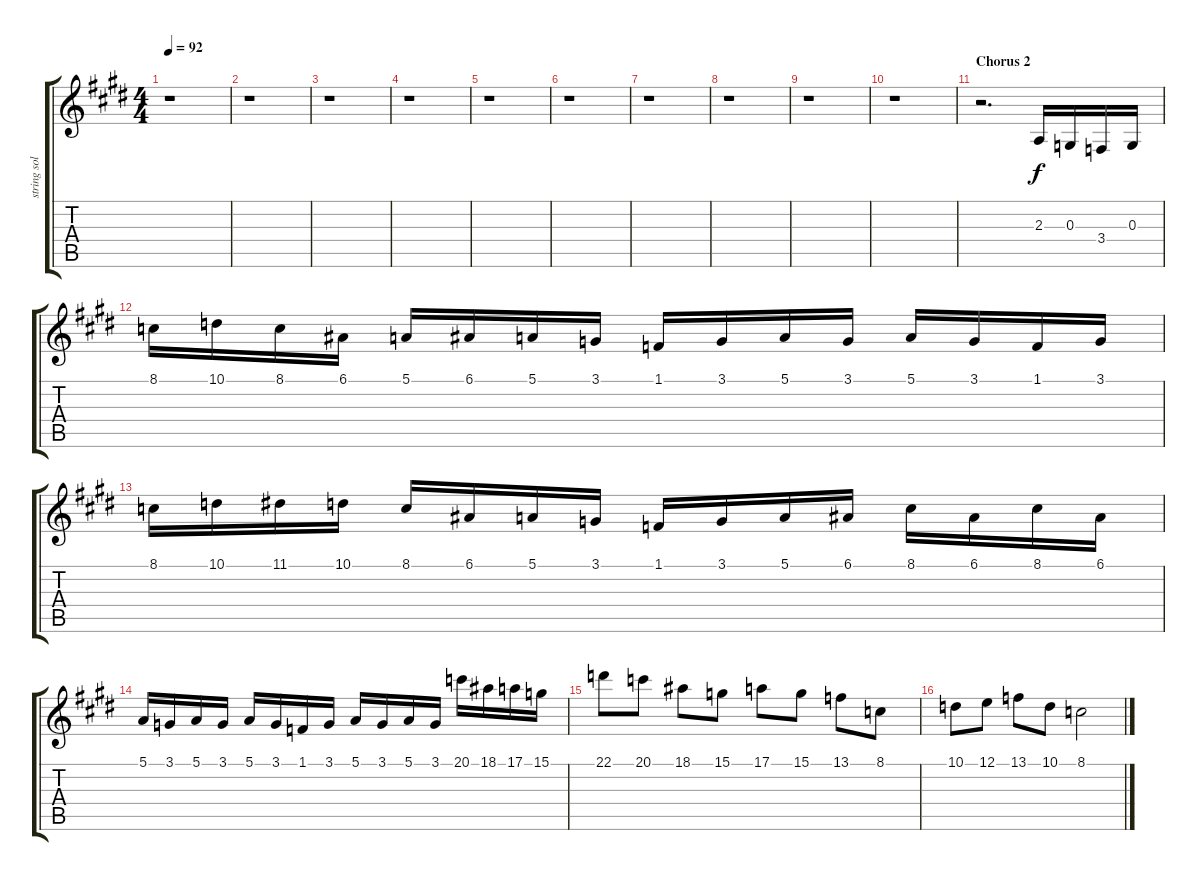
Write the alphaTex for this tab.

\track ("string solo octave" "string sol") {instrument stringensemble1}
\staff {score tabs}
\tuning (E4 B3 G3 D3 A2 E2) {hide}
\ts (4 4)
\tempo 92
\clef g2
\ks e
r.1{dy f} |
r.1 |
r.1 |
r.1 |
r.1 |
r.1 |
r.1 |
r.1 |
r.1 |
r.1 |
\section ("" "Chorus 2")
r.2{d} 2.3.16 0.3.16 3.4.16 0.3.16 |
8.1.16 10.1.16 8.1.16 6.1.16 5.1.16 6.1.16 5.1.16 3.1.16 1.1.16 3.1.16 5.1.16 3.1.16 5.1.16 3.1.16 1.1.16 3.1.16 |
8.1.16 10.1.16 11.1.16 10.1.16 8.1.16 6.1.16 5.1.16 3.1.16 1.1.16 3.1.16 5.1.16 6.1.16 8.1.16 6.1.16 8.1.16 6.1.16 |
5.1.16 3.1.16 5.1.16 3.1.16 5.1.16 3.1.16 1.1.16 3.1.16 5.1.16 3.1.16 5.1.16 3.1.16 20.1.16 18.1.16 17.1.16 15.1.16 |
22.1.8 20.1.8 18.1.8 15.1.8 17.1.8 15.1.8 13.1.8 8.1.8 |
10.1.8 12.1.8 13.1.8 10.1.8 8.1.2
